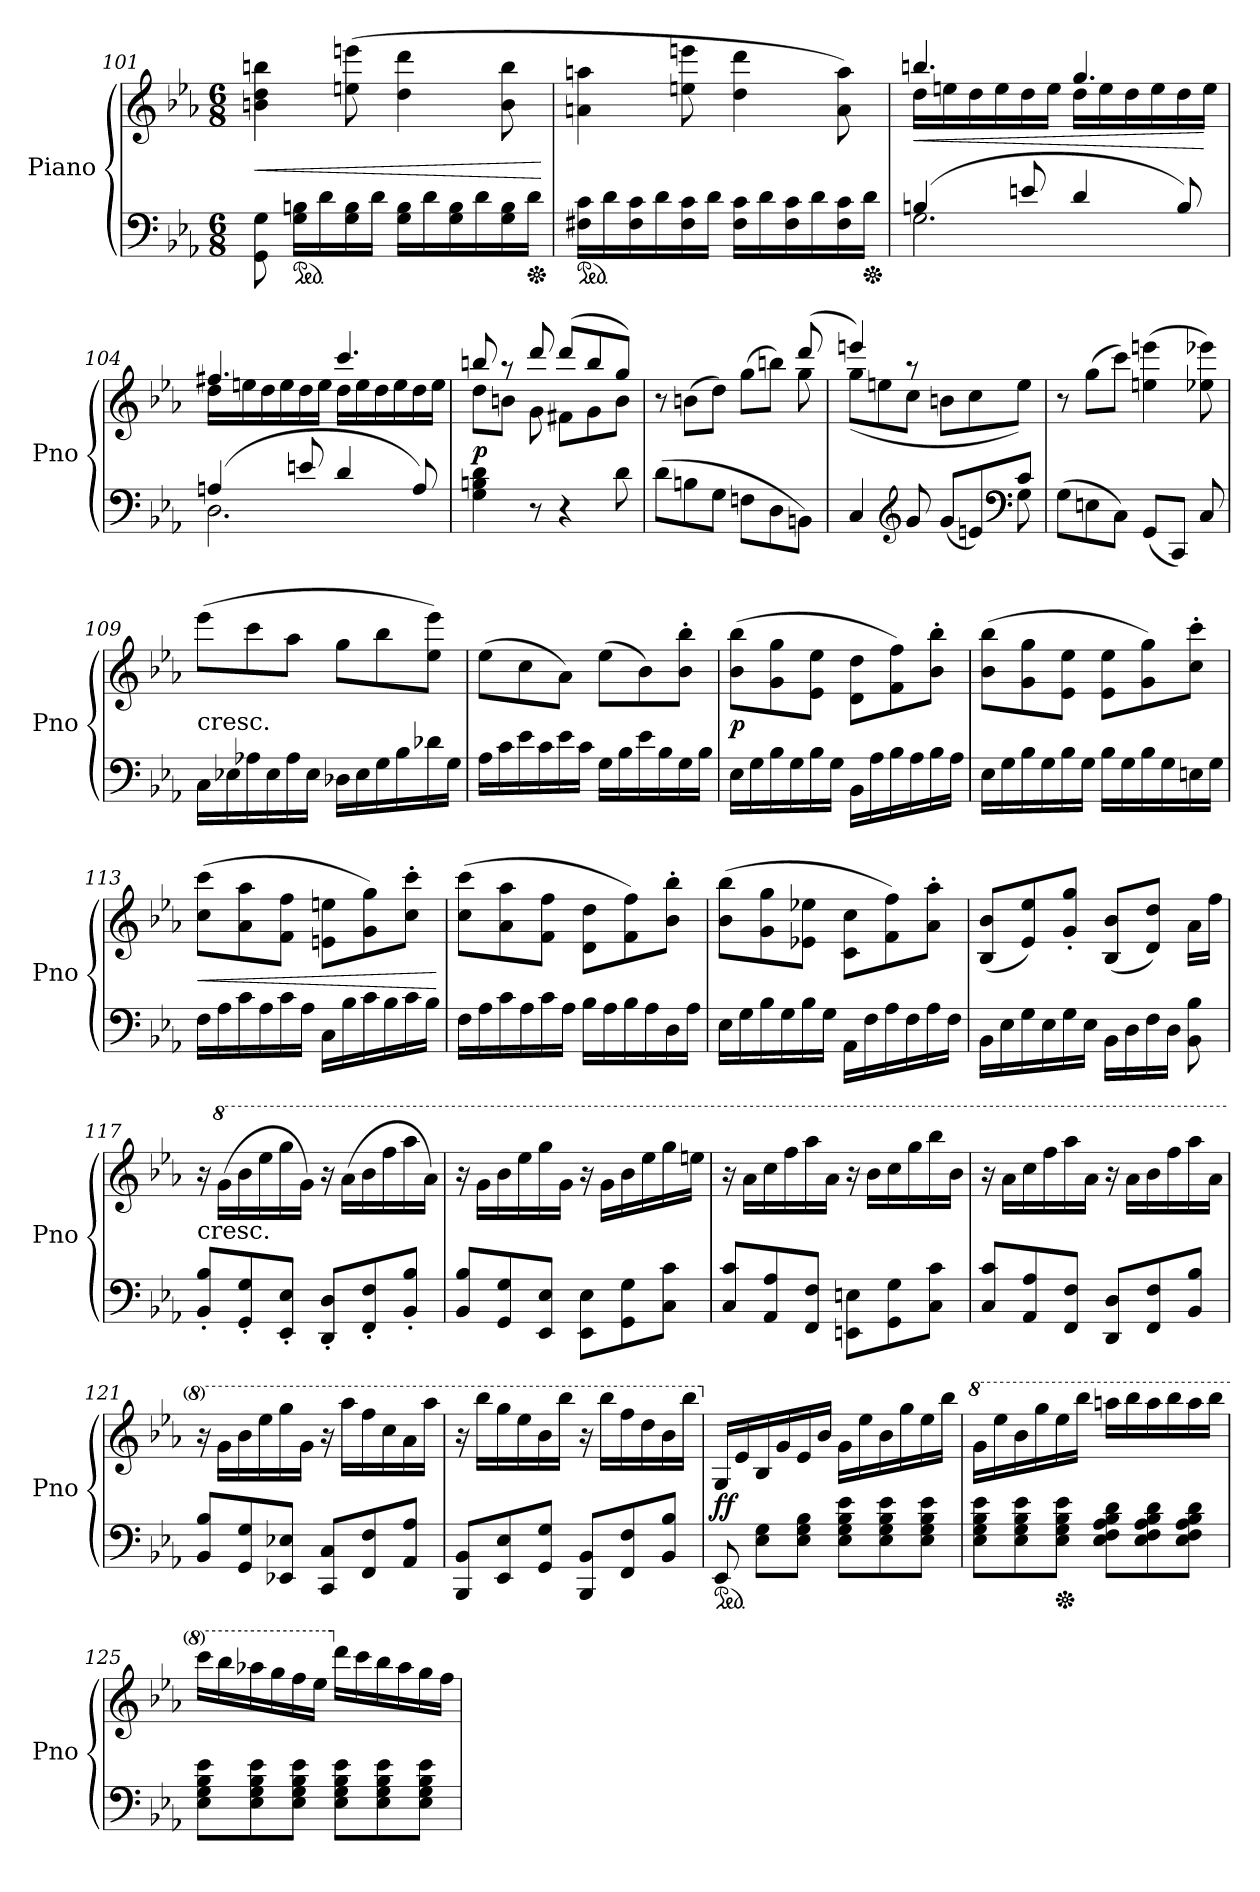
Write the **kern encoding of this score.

**kern	**kern	**dynam
*part1	*part1	*part1
*staff2	*staff1	*staff1/2
*I"Piano	*	*
*I'Pno	*	*
*clefF4	*clefG2	*
*k[b-e-a-]	*k[b-e-a-]	*
*E-:	*E-:	*
*M6/8	*M6/8	*
=101	=101	=101
8GG\ 8G\	4bn 4dd 4bbn	<
*ped	*	*
16G 16BnLL	.	.
16d	.	.
16G 16B	(8een 8eeen	.
16dJJ	.	.
16G 16BLL	4dd 4ddd	.
16d	.	.
16G 16B	.	.
16d	.	.
16G 16B	8b 8bb	.
*Xped	*	*
16dJJ	.	.
.	.	[
=102	=102	=102
*ped	*	*
16F#X 16cLL	4an 4aan	.
16d	.	.
16F# 16c	.	.
16d	.	.
16F# 16c	8een 8eeen	.
16dJJ	.	.
16F# 16cLL	4dd 4ddd	.
16d	.	.
16F# 16c	.	.
16d	.	.
16F# 16c	8a 8aa)	.
*Xped	*	*
16dJJ	.	.
=103	=103	=103
*^	*^	*
(4Bn	2.G	4.bbn	16ddLL	<
.	.	.	16een	.
.	.	.	16dd	.
.	.	.	16ee	.
8en	.	.	16dd	.
.	.	.	16eeJJ	.
4d	.	4.gg	16ddLL	.
.	.	.	16ee	.
.	.	.	16dd	.
.	.	.	16ee	.
8B)	.	.	16dd	.
.	.	.	16eeJJ	[
=104	=104	=104	=104	=104
(4An	2.D	4.ff#X	16ddLL	.
.	.	.	16een	.
.	.	.	16dd	.
.	.	.	16ee	.
8en	.	.	16dd	.
.	.	.	16eeJJ	.
4d	.	4.ccc	16ddLL	.
.	.	.	16ee	.
.	.	.	16dd	.
.	.	.	16ee	.
8A)	.	.	16dd	.
.	.	.	16eeJJ	.
*v	*v	*	*	*
=105	=105	=105	=105
4G 4Bn 4d	8bbn	8ddL	p
.	8raa	8bnJ	.
8r	8ddd	8g	.
4r	(8dddL	8f#XL	.
.	8bb	8g	.
8d	8ggJ)	8bJ	.
=106	=106	=106	=106
(8dL	4.ryy	8r	.
8Bn	.	(8bnL	.
8GJ	.	8ddJ)	.
8FnL	4ryy	(8ggL	.
8D	.	8bbnJ)	.
8BBnJ)	(8ddd	8gg	.
=107	=107	=107	=107
*^	*	*	*
4C	4.ryy	4eeen)	(8ggL	.
.	.	.	8een	.
*clefG2	*	*	*	*
8g	.	8raa	8ccJ	.
(8gL	4ryy	4.ryy	8bnL	.
8en)	.	.	8cc	.
*clefF4	*	*	*	*
8cJ	8G	.	8eeJ)	.
*v	*v	*	*	*
*	*v	*v	*
=108	=108	=108
(8GL	8r	.
8En	(8ggL	.
8CJ)	8cccJ)	.
(8GGL	(4een 4eeen	.
8CCJ)	.	.
8C	8ee-X 8eee-X)	.
=109	=109	=109
!	!LO:TX:c:t=cresc.	!
16CLL	(8eee-L	.
16E-X	.	.
16A-X	8ccc	.
16E-	.	.
16A-	8aa-J	.
16E-JJ	.	.
16D-XLL	8ggL	.
16E-	.	.
16G	8bb-	.
16B-	.	.
16d-X	8ee- 8eee-J)	.
16GJJ	.	.
=110	=110	=110
16A-LL	(8ee-L	.
16c	.	.
16e-	8cc	.
16c	.	.
16e-	8a-J)	.
16cJJ	.	.
16GLL	(8ee-L	.
16B-	.	.
16e-	8b-)	.
16B-	.	.
16G	8b-' 8bb-'J	.
16B-JJ	.	.
=111	=111	=111
16E-LL	(8b- 8bb-L	p
16G	.	.
16B-	8g 8gg	.
16G	.	.
16B-	8e- 8ee-J	.
16GJJ	.	.
16BB-LL	8d 8ddL	.
16A-	.	.
16B-	8f 8ff)	.
16A-	.	.
16B-	8b-' 8bb-'J	.
16A-JJ	.	.
=112	=112	=112
16E-LL	(8b- 8bb-L	.
16G	.	.
16B-	8g 8gg	.
16G	.	.
16B-	8e- 8ee-J	.
16GJJ	.	.
16B-LL	8e- 8ee-L	.
16G	.	.
16B-	8g 8gg)	.
16G	.	.
16En	8cc' 8ccc'J	.
16GJJ	.	.
=113	=113	=113
16FLL	(8cc 8cccL	<
16A-	.	.
16c	8a- 8aa-	.
16A-	.	.
16c	8f 8ffJ	.
16A-JJ	.	.
16CLL	8en 8eenL	.
16B-	.	.
16c	8g 8gg)	.
16B-	.	.
16c	8cc' 8ccc'J	.
16B-JJ	.	.
.	.	[
=114	=114	=114
16FLL	(8cc 8cccL	.
16A-	.	.
16c	8a- 8aa-	.
16A-	.	.
16c	8f 8ffJ	.
16A-JJ	.	.
16B-LL	8d 8ddL	.
16A-	.	.
16B-	8f 8ff)	.
16A-	.	.
16D	8b-' 8bb-'J	.
16A-JJ	.	.
=115	=115	=115
16E-LL	(8b- 8bb-L	.
16G	.	.
16B-	8g 8gg	.
16G	.	.
16B-	8e-X 8ee-XJ	.
16GJJ	.	.
16AA-LL	8c 8ccL	.
16F	.	.
16A-	8f 8ff)	.
16F	.	.
16A-	8a-' 8aa-'J	.
16FJJ	.	.
=116	=116	=116
16BB-LL	(8B- 8b-L	.
16E-	.	.
16G	8e- 8ee-)	.
16E-	.	.
16G	8g' 8gg'J	.
16E-JJ	.	.
16BB-LL	(8B- 8b-L	.
16D	.	.
16F	8d 8ddJ)	.
16DJJ	.	.
8BB- 8B-	16a-LL	.
.	16ffJJ	.
=117	=117	=117
!	!LO:TX:c:t=cresc.	!
8BB-' 8B-'L	16r	.
*	*8va	*
.	(16ggLL	.
8GG' 8G'	16bb-	.
.	16eee-	.
8EE-' 8E-'J	16ggg	.
.	16ggJJ)	.
8DD' 8D'L	16r	.
.	(16aa-LL	.
8FF' 8F'	16bb-	.
.	16fff	.
8BB-' 8B-'J	16aaa-	.
.	16aa-JJ)	.
=118	=118	=118
8BB- 8B-L	16r	.
.	16ggLL	.
8GG 8G	16bb-	.
.	16eee-	.
8EE- 8E-J	16ggg	.
.	16ggJJ	.
8EE- 8E-L	16r	.
.	16ggLL	.
8GG 8G	16bb-	.
.	16eee-	.
8C 8cJ	16ggg	.
.	16eeenJJ	.
=119	=119	=119
8C/ 8c/L	16r	.
.	16aa-LL	.
8AA-/ 8A-/	16ccc	.
.	16fff	.
8FF/ 8F/J	16aaa-	.
.	16aa-JJ	.
8EEn 8EnL	16r	.
.	16bb-LL	.
8GG 8G	16ccc	.
.	16ggg	.
8C 8cJ	16bbb-	.
.	16bb-JJ	.
=120	=120	=120
8C/ 8c/L	16r	.
.	16aa-LL	.
8AA-/ 8A-/	16ccc	.
.	16fff	.
8FF/ 8F/J	16aaa-	.
.	16aa-JJ	.
8DD 8DL	16r	.
.	16aa-LL	.
8FF 8F	16bb-	.
.	16fff	.
8BB- 8B-J	16aaa-	.
.	16aa-JJ	.
=121	=121	=121
8BB- 8B-L	16r	.
.	16ggLL	.
8GG 8G	16bb-	.
.	16eee-	.
8EE-X 8E-XJ	16ggg	.
.	16ggJJ	.
8CC 8CL	16r	.
.	16aaa-LL	.
8FF 8F	16fff	.
.	16ccc	.
8AA- 8A-J	16aa-	.
.	16aaa-JJ	.
=122	=122	=122
8BBB- 8BB-L	16r	.
.	16bbb-LL	.
8EE- 8E-	16ggg	.
.	16eee-	.
8GG 8GJ	16bb-	.
.	16bbb-JJ	.
8BBB- 8BB-L	16r	.
.	16bbb-LL	.
8FF 8F	16fff	.
.	16ddd	.
8BB- 8B-J	16bb-	.
.	16bbb-JJ	.
=123	=123	=123
*	*X8va	*
*ped	*	*
8EE-	16GLL	ff
.	16e-	.
8E- 8GL	16B-	.
.	16g	.
8E- 8G 8B-J	16e-	.
.	16b-JJ	.
8E- 8G 8B- 8e-L	16gLL	.
.	16ee-	.
8E- 8G 8B- 8e-	16b-	.
.	16gg	.
8E- 8G 8B- 8e-J	16ee-	.
.	16bb-JJ	.
=124	=124	=124
*	*8va	*
8E- 8G 8B- 8e-L	16ggLL	.
.	16eee-	.
8E- 8G 8B- 8e-	16bb-	.
.	16ggg	.
*Xped	*	*
8E- 8G 8B- 8e-J	16eee-	.
.	16bbb-JJ	.
8E- 8F 8A- 8B- 8dL	16aaanLL	.
.	16bbb-	.
8E- 8F 8A- 8B- 8d	16aaa	.
.	16bbb-	.
8E- 8F 8A- 8B- 8dJ	16aaa	.
.	16bbb-JJ	.
=125	=125	=125
8E- 8G 8B- 8e-L	16ccccLL	.
.	16bbb-	.
8E- 8G 8B- 8e-	16aaa-X	.
.	16ggg	.
8E- 8G 8B- 8e-J	16fff	.
.	16eee-JJ	.
*	*X8va	*
8E- 8G 8B- 8e-L	16dddLL	.
.	16ccc	.
8E- 8G 8B- 8e-	16bb-	.
.	16aa-	.
8E- 8G 8B- 8e-J	16gg	.
.	16ffJJ	.
=	=	=
*-	*-	*-
